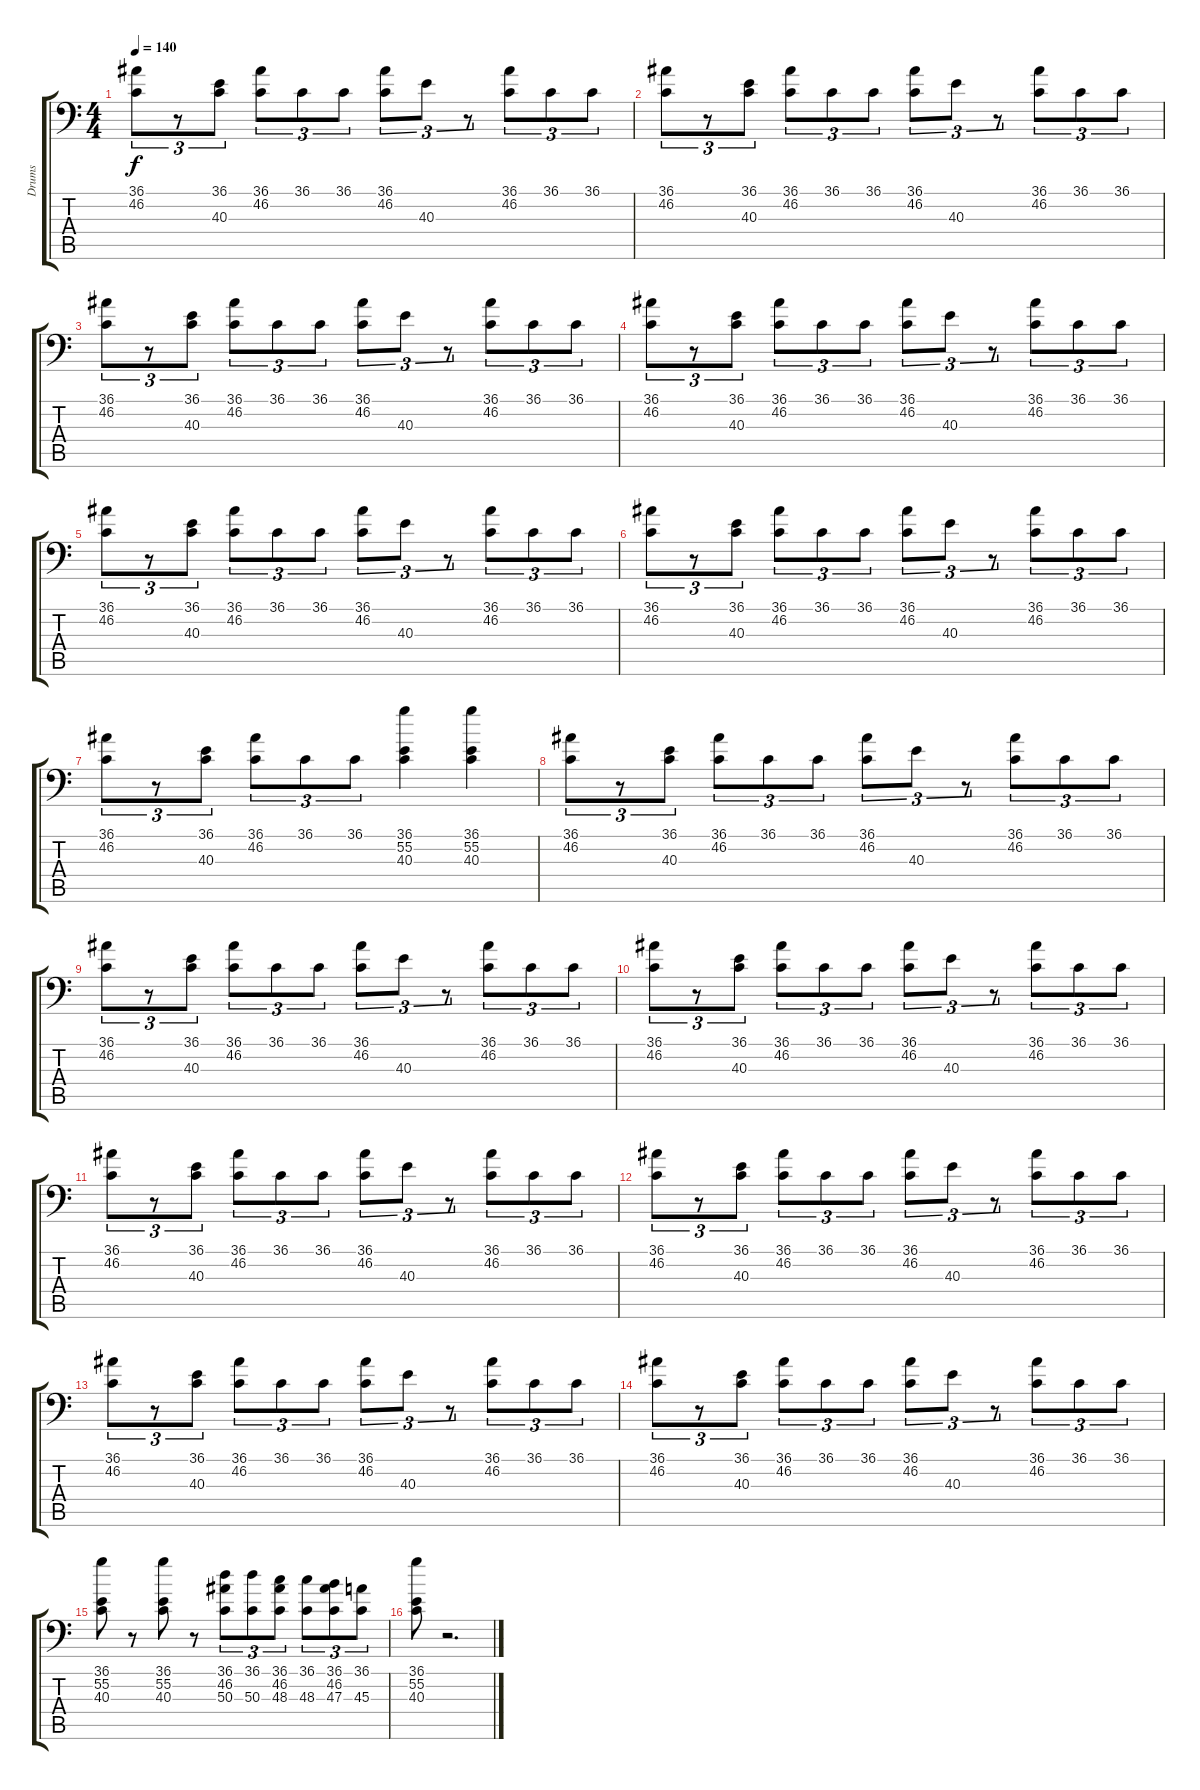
\track ("Drums" "Drums") {instrument acousticgrandpiano}
\staff {score tabs}
\tuning (C-1 C-1 C-1 C-1 C-1 C-1) {hide}
\ts (4 4)
\tempo 140
\clef f4
\ks c
(36.1 46.2).8{tu (3 2) dy f} r.8{tu (3 2)} (36.1 40.3).8{tu (3 2)} (36.1 46.2).8{tu (3 2)} 36.1.8{tu (3 2)} 36.1.8{tu (3 2)} (36.1 46.2).8{tu (3 2)} 40.3.8{tu (3 2)} r.8{tu (3 2)} (36.1 46.2).8{tu (3 2)} 36.1.8{tu (3 2)} 36.1.8{tu (3 2)} |
(36.1 46.2).8{tu (3 2)} r.8{tu (3 2)} (36.1 40.3).8{tu (3 2)} (36.1 46.2).8{tu (3 2)} 36.1.8{tu (3 2)} 36.1.8{tu (3 2)} (36.1 46.2).8{tu (3 2)} 40.3.8{tu (3 2)} r.8{tu (3 2)} (36.1 46.2).8{tu (3 2)} 36.1.8{tu (3 2)} 36.1.8{tu (3 2)} |
(36.1 46.2).8{tu (3 2)} r.8{tu (3 2)} (36.1 40.3).8{tu (3 2)} (36.1 46.2).8{tu (3 2)} 36.1.8{tu (3 2)} 36.1.8{tu (3 2)} (36.1 46.2).8{tu (3 2)} 40.3.8{tu (3 2)} r.8{tu (3 2)} (36.1 46.2).8{tu (3 2)} 36.1.8{tu (3 2)} 36.1.8{tu (3 2)} |
(36.1 46.2).8{tu (3 2)} r.8{tu (3 2)} (36.1 40.3).8{tu (3 2)} (36.1 46.2).8{tu (3 2)} 36.1.8{tu (3 2)} 36.1.8{tu (3 2)} (36.1 46.2).8{tu (3 2)} 40.3.8{tu (3 2)} r.8{tu (3 2)} (36.1 46.2).8{tu (3 2)} 36.1.8{tu (3 2)} 36.1.8{tu (3 2)} |
(36.1 46.2).8{tu (3 2)} r.8{tu (3 2)} (36.1 40.3).8{tu (3 2)} (36.1 46.2).8{tu (3 2)} 36.1.8{tu (3 2)} 36.1.8{tu (3 2)} (36.1 46.2).8{tu (3 2)} 40.3.8{tu (3 2)} r.8{tu (3 2)} (36.1 46.2).8{tu (3 2)} 36.1.8{tu (3 2)} 36.1.8{tu (3 2)} |
(36.1 46.2).8{tu (3 2)} r.8{tu (3 2)} (36.1 40.3).8{tu (3 2)} (36.1 46.2).8{tu (3 2)} 36.1.8{tu (3 2)} 36.1.8{tu (3 2)} (36.1 46.2).8{tu (3 2)} 40.3.8{tu (3 2)} r.8{tu (3 2)} (36.1 46.2).8{tu (3 2)} 36.1.8{tu (3 2)} 36.1.8{tu (3 2)} |
(36.1 46.2).8{tu (3 2)} r.8{tu (3 2)} (36.1 40.3).8{tu (3 2)} (36.1 46.2).8{tu (3 2)} 36.1.8{tu (3 2)} 36.1.8{tu (3 2)} (36.1 55.2 40.3).4 (36.1 55.2 40.3).4 |
(36.1 46.2).8{tu (3 2)} r.8{tu (3 2)} (36.1 40.3).8{tu (3 2)} (36.1 46.2).8{tu (3 2)} 36.1.8{tu (3 2)} 36.1.8{tu (3 2)} (36.1 46.2).8{tu (3 2)} 40.3.8{tu (3 2)} r.8{tu (3 2)} (36.1 46.2).8{tu (3 2)} 36.1.8{tu (3 2)} 36.1.8{tu (3 2)} |
(36.1 46.2).8{tu (3 2)} r.8{tu (3 2)} (36.1 40.3).8{tu (3 2)} (36.1 46.2).8{tu (3 2)} 36.1.8{tu (3 2)} 36.1.8{tu (3 2)} (36.1 46.2).8{tu (3 2)} 40.3.8{tu (3 2)} r.8{tu (3 2)} (36.1 46.2).8{tu (3 2)} 36.1.8{tu (3 2)} 36.1.8{tu (3 2)} |
(36.1 46.2).8{tu (3 2)} r.8{tu (3 2)} (36.1 40.3).8{tu (3 2)} (36.1 46.2).8{tu (3 2)} 36.1.8{tu (3 2)} 36.1.8{tu (3 2)} (36.1 46.2).8{tu (3 2)} 40.3.8{tu (3 2)} r.8{tu (3 2)} (36.1 46.2).8{tu (3 2)} 36.1.8{tu (3 2)} 36.1.8{tu (3 2)} |
(36.1 46.2).8{tu (3 2)} r.8{tu (3 2)} (36.1 40.3).8{tu (3 2)} (36.1 46.2).8{tu (3 2)} 36.1.8{tu (3 2)} 36.1.8{tu (3 2)} (36.1 46.2).8{tu (3 2)} 40.3.8{tu (3 2)} r.8{tu (3 2)} (36.1 46.2).8{tu (3 2)} 36.1.8{tu (3 2)} 36.1.8{tu (3 2)} |
(36.1 46.2).8{tu (3 2)} r.8{tu (3 2)} (36.1 40.3).8{tu (3 2)} (36.1 46.2).8{tu (3 2)} 36.1.8{tu (3 2)} 36.1.8{tu (3 2)} (36.1 46.2).8{tu (3 2)} 40.3.8{tu (3 2)} r.8{tu (3 2)} (36.1 46.2).8{tu (3 2)} 36.1.8{tu (3 2)} 36.1.8{tu (3 2)} |
(36.1 46.2).8{tu (3 2)} r.8{tu (3 2)} (36.1 40.3).8{tu (3 2)} (36.1 46.2).8{tu (3 2)} 36.1.8{tu (3 2)} 36.1.8{tu (3 2)} (36.1 46.2).8{tu (3 2)} 40.3.8{tu (3 2)} r.8{tu (3 2)} (36.1 46.2).8{tu (3 2)} 36.1.8{tu (3 2)} 36.1.8{tu (3 2)} |
(36.1 46.2).8{tu (3 2)} r.8{tu (3 2)} (36.1 40.3).8{tu (3 2)} (36.1 46.2).8{tu (3 2)} 36.1.8{tu (3 2)} 36.1.8{tu (3 2)} (36.1 46.2).8{tu (3 2)} 40.3.8{tu (3 2)} r.8{tu (3 2)} (36.1 46.2).8{tu (3 2)} 36.1.8{tu (3 2)} 36.1.8{tu (3 2)} |
(36.1 55.2 40.3).8 r.8 (36.1 55.2 40.3).8 r.8 (36.1 46.2 50.3).8{tu (3 2)} (36.1 50.3).8{tu (3 2)} (36.1 46.2 48.3).8{tu (3 2)} (36.1 48.3).8{tu (3 2)} (36.1 46.2 47.3).8{tu (3 2)} (36.1 45.3).8{tu (3 2)} |
(36.1 55.2 40.3).8 r.2{d}
